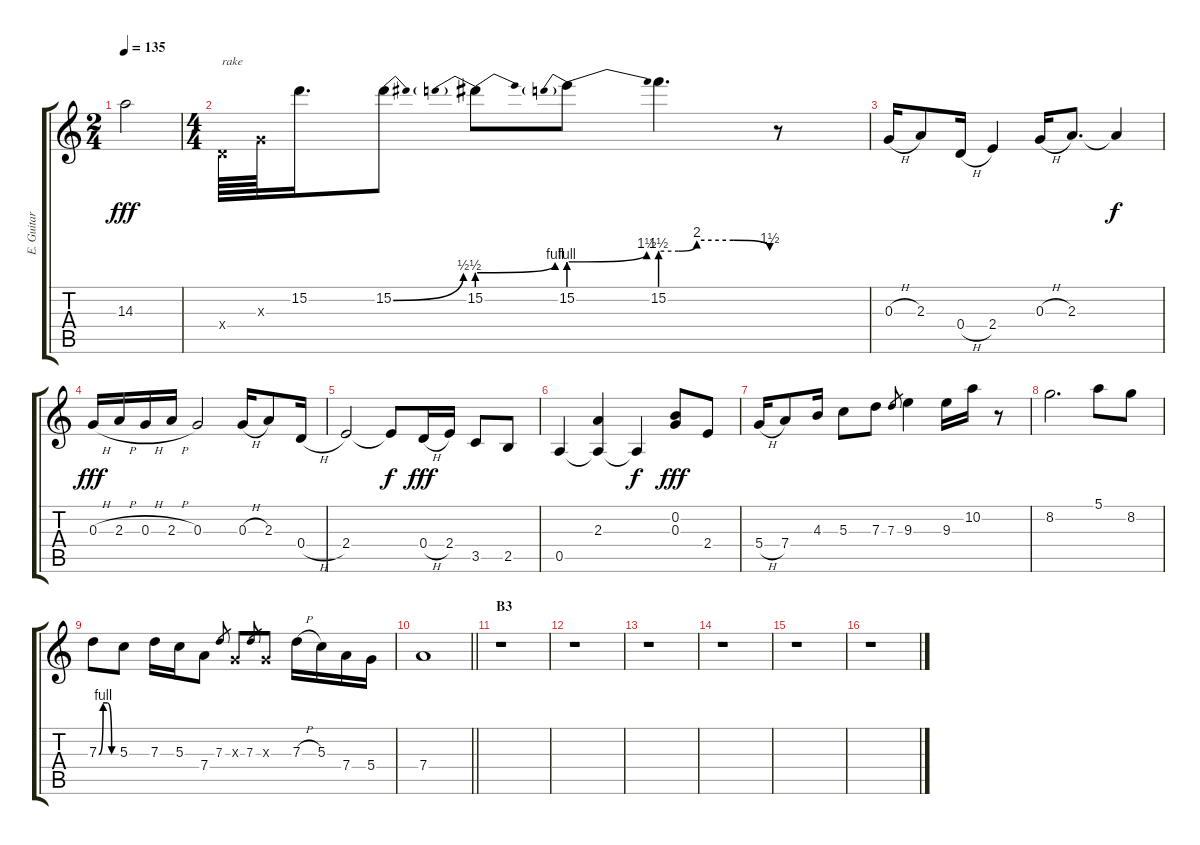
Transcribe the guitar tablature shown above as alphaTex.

\track ("E. Guitar 1" "E. Guitar ") {instrument distortionguitar}
\staff {score tabs}
\tuning (E4 B3 G3 D3 A2 E2) {hide}
\ts (2 4)
\tempo 135
\clef g2
\ks c
14.3.2{dy fff} |
\ts (4 4)
0.4{x}.64{txt "rake"} 0.3{x}.64 15.2.16{d} 15.2{be (bend 0 0 60 2)}.8 15.2{be (prebendbend 0 2 60 4)}.8 15.2{be (prebendbend 0 4 60 6)}.8 15.2{be (custom 0 6 10 6 20 8 40 8 60 6)}.4{d} r.8 |
0.3{h}.16 2.3.8 0.4{h}.16 2.4.4 0.3{h}.16 2.3.8{d} 2.3{t}.4{dy f} |
0.3{h}.16{dy fff} 2.3{h}.16 0.3{h}.16 2.3{h}.16 0.3.2 0.3{h}.16 2.3.8 0.4{h}.16 |
2.4.2 2.4{t}.8{dy f} 0.4{h}.16{dy fff} 2.4.16 3.5.8 2.5.8 |
0.5.4 (2.3 0.5{t}).4 0.5{t}.4{dy f} (0.2 0.3).8{dy fff} 2.4.8 |
5.4{h}.16 7.4.8 4.3.16 5.3.8 7.3.8 7.3.8{gr} 9.3.4 9.3.16 10.2.16 r.8 |
8.2.2{d} 5.1.8 8.2.8 |
7.3{be (custom 0 0 15 4 30 4 45 0 60 0)}.8 5.3.8 7.3.16 5.3.16 7.4.8 7.3.8{gr} 0.3{x}.8 7.3.8{gr} 0.3{x}.8 7.3{h}.16 5.3.16 7.4.16 5.4.16 |
\barLineRight lightlight
7.4.1 |
\section ("" "B3")
r.1 |
r.1 |
r.1 |
r.1 |
r.1 |
r.1
